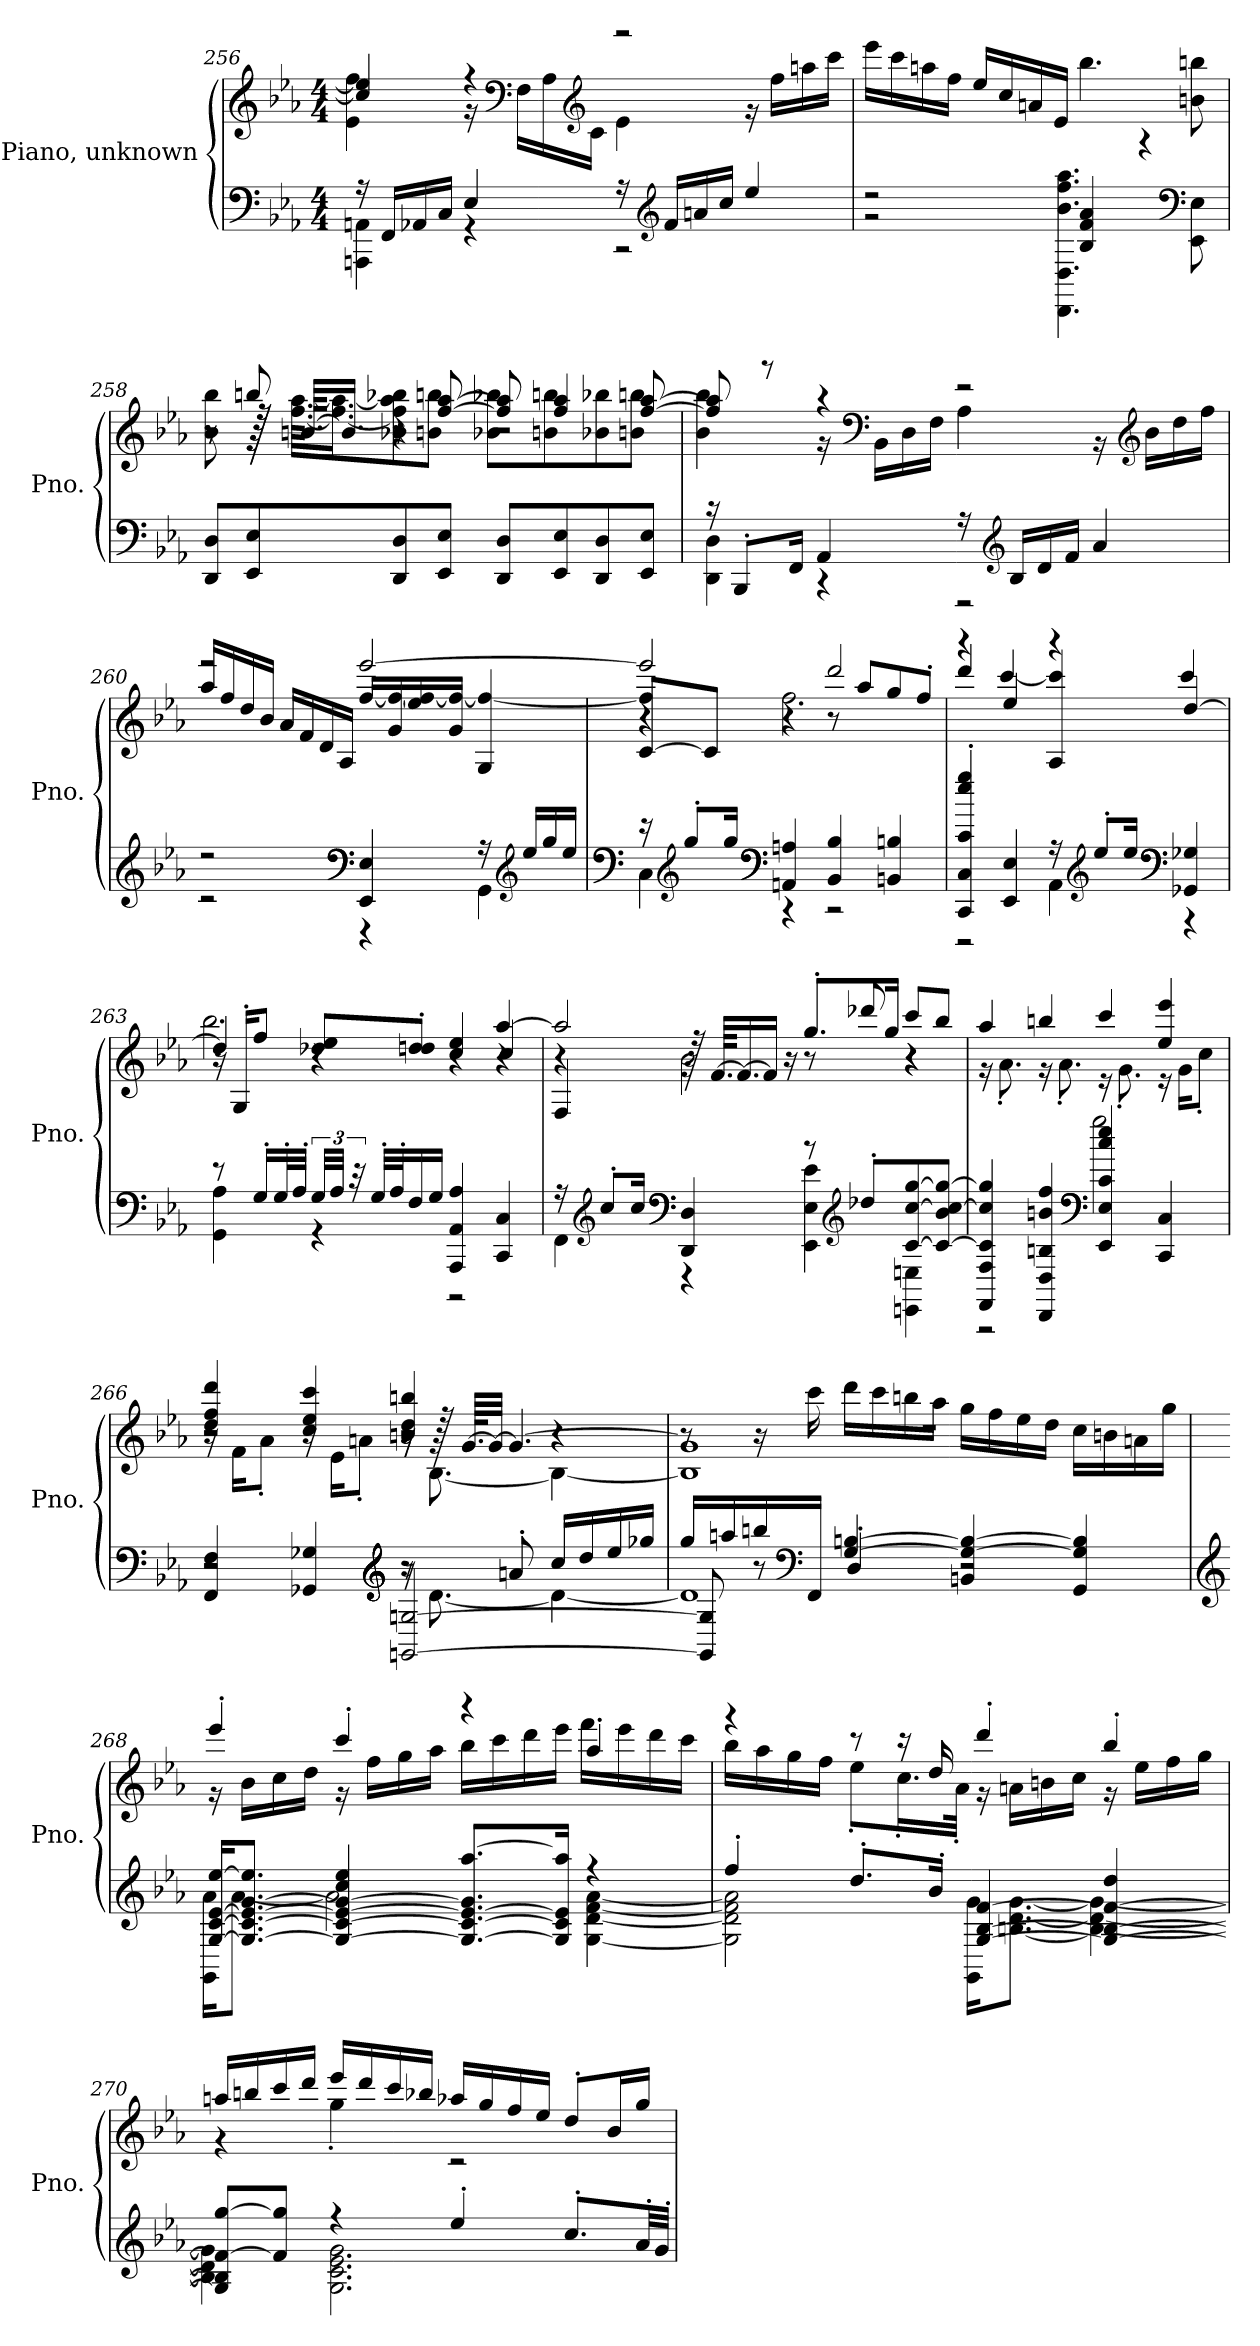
**kern	**kern
*part1	*part1
*staff2	*staff1
*I"Piano, unknown	*
*I'Pno.	*
!!LO:LB:g=z
*clefF4	*clefG2
*k[b-e-a-]	*k[b-e-a-]
*M4/4	*M4/4
=256	=256
*^	*^
16r	4AAAn\ 4AAn\	4cc/] 4ee-/]	4e-\ 4ff\
16FF/LL	.	.	.
16AA-X/	.	.	.
16C/JJ	.	.	.
4E-/	4r	4r	16r
*	*	*clefF4	*
.	.	.	16F\LL
.	.	.	16A-\
*	*	*clefG2	*
.	.	.	16c\JJ
16r	2r	2r	4e-\
*clefG2	*	*	*
16f/LL	.	.	.
16an/	.	.	.
16cc/JJ	.	.	.
4ee-/	.	.	16r
.	.	.	16ff\LL
.	.	.	16aan\
.	.	.	16ccc\JJ
*	*	*v	*v
=257	=257	=257
2r	2r	16eee-\LL
.	.	16ccc\
.	.	16aan\
.	.	16ff\JJ
.	.	16ee-/LL
.	.	16cc/
.	.	16an/
.	.	16e-/JJ
4B-/ 4f/ 4a-/	4.DD\ 4.D\ 4.b-\ 4.ff\ 4.aa-\	4.bb-\
4r	.	.
*clefF4	*	*
.	8EE-\ 8E-\	8bn\ 8bbn\
*v	*v	*
!!LO:PB:g=z
=258	=258
*	*^
*	*	*^
8DD/ 8D/L	8r	8b-\ 8bb-\	8r
8EE-/ 8E-/	8bbn/	128r	128r
.	.	[64.ff\ [64.aa-\KKLL	[64.bn/KKLL
.	.	16.ff\_ 16.aa-\_J	16.b/JJ]
8DD/ 8D/	8r	8b-X\ 8ff\] 8aa-\] 8bb-X\	4r
8EE-/ 8E-/J	[8ff/ [8aa-/	8bn\ 8bbn\J	.
8DD/ 8D/L	8ff/] 8aa-/]	8b-X\ 8bb-X\L	2r
8EE-/ 8E-/	4ff/ 4aa-/	8bn\ 8bbn\	.
8DD/ 8D/	.	8b-X\ 8bb-X\	.
8EE-/ 8E-/J	[8ff/ [8aa-/	8bn\ 8bbn\J	.
*	*	*v	*v
=259	=259	=259
*^	*	*
16r	4DD\ 4D\	8ff/] 8aa-/]	4b-\ 4bb-\
8BBB-'/L	.	.	.
.	.	8r	.
16FF/Jk	.	.	.
4AA-/	4r	4r	16r
*	*	*clefF4	*
.	.	.	16BB-\LL
.	.	.	16D\
.	.	.	16F\JJ
16r	2r	2r	4A-\
*clefG2	*	*	*
16B-/LL	.	.	.
16d/	.	.	.
16f/JJ	.	.	.
4a-/	.	.	16r
*	*	*clefG2	*
.	.	.	16b-\LL
.	.	.	16dd\
.	.	.	16ff\JJ
!!LO:LB:g=z	!!
=260	=260	=260	=260
2r	2r	2r	16aa-/LL
.	.	.	16ff/
.	.	.	16dd/
.	.	.	16b-/JJ
.	.	.	16a-/LL
.	.	.	16f/
.	.	.	16d/
.	.	.	16A-/JJ
*clefF4	*	*	*
4EE-/ 4E-/	4r	[2eee-/	[16ff/LL
.	.	.	16g/ 16ff/_
.	.	.	16ee-/ 16ff/_
.	.	.	16g/ 16ff/_JJ
16r	4GG\	.	4G/ 4ff/_
*clefG2	*	*	*
16ee-/LL	.	.	.
16gg/	.	.	.
16ee-/JJ	.	.	.
*	*	*v	*v
=261	=261	=261
*clefF4	*	*
*	*	*^
*	*	*	*^
16r	4C\	2eee-/]	4r	[8c/ 8ff/]L
*clefG2	*	*	*	*
8gg'/L	.	.	.	.
.	.	.	.	8c/J]
16gg/Jk	.	.	.	.
*clefF4	*	*	*	*
4AAn/ 4An/	4r	.	2.ff\	4r
4BB-/ 4B-/	2r	2ddd/	.	8r
.	.	.	.	8aa-/L
4BBn/ 4Bn/	.	.	.	8gg/
.	.	.	.	8ff'/J
*	*	*	*v	*v
!!LO:LB:g=z
=262	=262	=262	=262
4CC/' 4C/' 4c/' 4ee-/' 4gg/'	2r	4r	4ddd/
4EE-/ 4E-/	.	4ee-/	[4ccc/
16r	4AA-\	4r	4A-/ 4ccc/]
*clefG2	*	*	*
8ee-'/L	.	.	.
16ee-/Jk	.	.	.
*clefF4	*	*	*
4GG-X/ 4G-X/	4r	[4dd/	4ccc/
=263	=263	=263	=263
*	*	*	*^
8r	4GG\ 4A-\	4dd/]	2.bb-\	16r
.	.	.	.	16G'/KL
16G'/LL	.	.	.	8ff/J
32G'/L	.	.	.	.
32A-'/JJJ	.	.	.	.
48G/LLL	4r	4r	.	8dd-X/ 8ee-/L
48A-/JJJ	.	.	.	.
48r	.	.	.	.
32G'/LLL	.	.	.	.
32A-'/J	.	.	.	.
16F/	.	.	.	8dd-/' 8ddn/'J
16G/JJ	.	.	.	.
4AAA-/ 4AA-/ 4A-/	2r	4r	.	4cc/ 4ee-/
4CC/ 4C/	.	[4aa-/	4r	4cc/
!!LO:LB:g=z	!!	!!
=264	=264	=264	=264	=264
16r	4FF\	2aa-/]	4r	4F/
*clefG2	*	*	*	*
8cc'/L	.	.	.	.
16cc/Jk	.	.	.	.
*clefF4	*	*	*	*
4DD/ 4D/	4r	.	2b-\	128r
.	.	.	.	[64.f/KKLL
.	.	.	.	16.f/_
.	.	.	.	16f/JJ]
.	.	.	.	16r
8r	4EE-\ 4E-\ 4e-\	8r	.	8.gg'/L
*clefG2	*	*	*	*
8dd-X'/L	.	8ddd-X/	.	.
.	.	.	.	16gg/Jk
[8c/ [8cc/ [8gg/	4EEn\ 4En\	4r	4r	8ccc/L
8c/_ 8b-/ 8cc/_ 8gg/_J	.	.	.	8bb-/J
*	*	*	*v	*v
=265	=265	=265	=265
4FF/ 4F/ 4c/] 4cc/] 4gg/]	2r	4aa-/	16r
.	.	.	8.a-'\
4DD/ 4D/ 4Bn/ 4bn/ 4ff/	.	4bbn/	16r
.	.	.	8.a-'\
*clefF4	*	*	*
4EE-/ 4E-/ 4c/ 4cc/ 4ee-/	2gg\	4ccc/	16r
.	.	.	8.g'\
4CC/ 4C/	.	4ee-/ 4eee-/	16r
.	.	.	16g\KL
.	.	.	8cc'\J
!!LO:LB:g=z
=266	=266	=266	=266
*	*^	*^	*^
4FF/ 4F/	2r	2r	4dd/ 4ff/ 4ddd/	16r	2r	2r
.	.	.	.	16f\KL	.	.
.	.	.	.	8a-'\J	.	.
4GG-X/ 4G-X/	.	.	4cc/ 4ee-/ 4ccc/	16r	.	.
.	.	.	.	16e-\KL	.	.
.	.	.	.	8an'\J	.	.
*clefG2	*	*	*	*	*	*
8r	16r	[2GGn/ [2Gn/	4bn/ 4dd/ 4bbn/	2r	16r	16r
.	[8.d\	.	.	.	128r	[8.B-\
.	.	.	.	.	[64.g/KLLL	.
.	.	.	.	.	32g/JJJ_	.
8an'/	.	.	.	.	4.g/_	.
16cc/LL	4d\_	.	4r	.	.	4B-\_
16dd/	.	.	.	.	.	.
16ee-/	.	.	.	.	.	.
16gg-X/JJ	.	.	.	.	.	.
=267	=267	=267	=267	=267	=267	=267
16gg/LL	1d]	8GG/] 8G/]	1r	8r	1g]	1B-]
16aan/	.	.	.	.	.	.
16bbn/	.	8r	.	16r	.	.
*clefF4	*	*	*	*	*	*
16FF/JJ	.	.	.	16ccc\	.	.
[4G/ [4Bn/	.	4D'/	.	16ddd\LL	.	.
.	.	.	.	16ccc\	.	.
.	.	.	.	16bbn\	.	.
.	.	.	.	16aa-\JJ	.	.
4BBn/ 4G/_ 4B/_	.	2r	.	16gg\LL	.	.
.	.	.	.	16ff\	.	.
.	.	.	.	16ee-\	.	.
.	.	.	.	16dd\JJ	.	.
4GG/ 4G/] 4B/]	.	.	.	16cc\LL	.	.
.	.	.	.	16bn\	.	.
.	.	.	.	16an\	.	.
.	.	.	.	16gg\JJ	.	.
*v	*v	*v	*	*	*	*
*	*v	*v	*v	*v
!!LO:LB:g=z
=268	=268
*clefG2	*
*^	*^
[16G/ [16c/ [16e-/ [16ee-/KL	16GG\ 16a-\KL	4eee-'/	16r
8.G/_ 8.c/_ 8.e-/_ [8.g/ 8.ee-/]J	[8.a-\J	.	16b-\LL
.	.	.	16cc\
.	.	.	16dd\JJ
4G/_ 4c/_ 4e-/_ 4g/_ 4cc/ 4ee-/	2a-\]	4ccc'/	16r
.	.	.	16ff\LL
.	.	.	16gg\
.	.	.	16aa-\JJ
8.G/_ 8.c/_ 8.e-/_ 8.g/] [8.aa-/L	.	4r	16bb-\LL
.	.	.	16ccc\
.	.	.	16ddd\
16G/] 16c/] 16e-/] 16aa-/]Jk	.	.	16eee-\JJ
4r	[4G\ [4d\ [4f\ [4a-\	4aa-'/	16fff\LL
.	.	.	16eee-\
.	.	.	16ddd\
.	.	.	16ccc\JJ
=269	=269	=269	=269
4ff'/	2G\] 2d\] 2f\] 2a-\]	4r	16bb-\LL
.	.	.	16aa-\
.	.	.	16gg\
.	.	.	16ff\JJ
8.dd'/L	.	8r	8ee-'\L
.	.	16r	16.cc'\L
16b-'/Jk	.	16dd/	.
.	.	.	32a-'\JJk
[4G/ [4B-/ [4f/	16GG\ 16g\KL	4ddd'/	16r
.	[8.Bn\ [8.d\ [8.g\J	.	16an\LL
.	.	.	16bn\
.	.	.	16cc\JJ
4G/_ 4B-/_ 4f/_ 4dd/	4B\_ 4d\_ 4g\_	4bb-'/	16r
.	.	.	16ee-\LL
.	.	.	16ff\
.	.	.	16gg\JJ
!!LO:PB:g=z	!!
=270	=270	=270	=270
8G/] 8B-/] 8f/_ [8gg/L	4B\] 4d\] 4g\]	16aan/LL	4r
.	.	16bbn/	.
8f/] 8gg/]J	.	16ccc/	.
.	.	16ddd/JJ	.
4r	2.G\ 2.c\ 2.e-\ 2.g\	16eee-/LL	4gg'\
.	.	16ddd/	.
.	.	16ccc/	.
.	.	16bb-X/JJ	.
4ee-'/	.	16aa-X/LL	2r
.	.	16gg/	.
.	.	16ff/	.
.	.	16ee-/JJ	.
8.cc'/L	.	8dd'/L	.
.	.	16b-/L	.
32a-'/LL	.	16gg/JJ	.
32g'/JJJ	.	.	.
*v	*v	*	*
*	*v	*v
=	=
*-	*-
